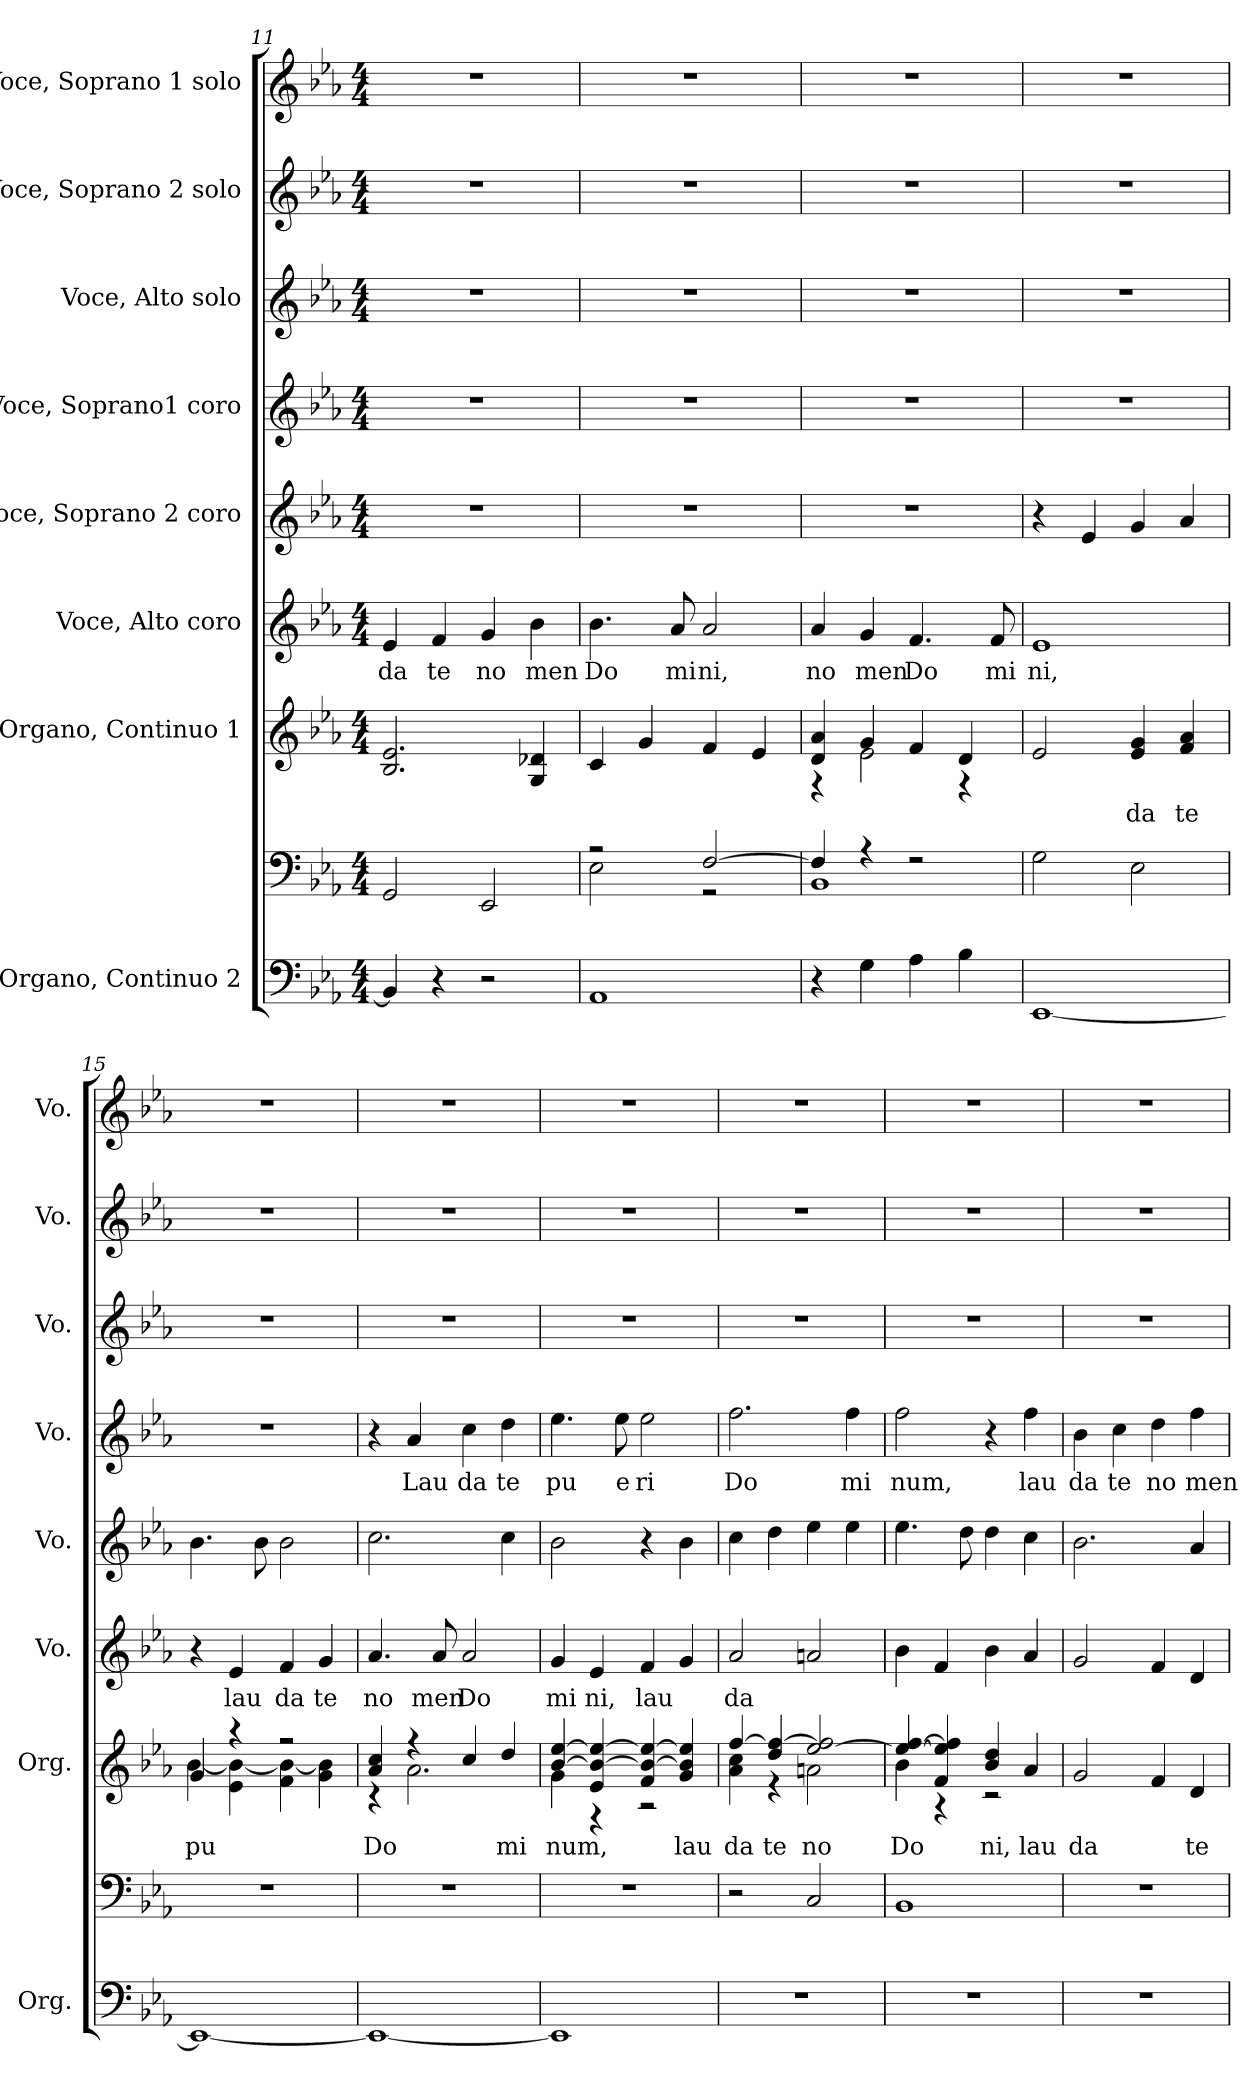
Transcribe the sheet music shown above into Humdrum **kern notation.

**kern	**kern	**kern	**text	**kern	**text	**kern	**kern	**text	**kern	**kern	**kern
*part8	*part8	*part7	*part7	*part6	*part6	*part5	*part4	*part4	*part3	*part2	*part1
*staff9	*staff8	*staff7	*staff7	*staff6	*staff6	*staff5	*staff4	*staff4	*staff3	*staff2	*staff1
*I"Organo, Continuo 2	*	*I"Organo, Continuo 1	*	*I"Voce, Alto coro	*	*I"Voce, Soprano 2 coro	*I"Voce, Soprano1  coro	*	*I"Voce, Alto solo	*I"Voce, Soprano 2 solo	*I"Voce, Soprano 1 solo
*I'Org.	*	*I'Org.	*	*I'Vo.	*	*I'Vo.	*I'Vo.	*	*I'Vo.	*I'Vo.	*I'Vo.
*clefF4	*clefF4	*clefG2	*	*clefG2	*	*clefG2	*clefG2	*	*clefG2	*clefG2	*clefG2
*k[b-e-a-]	*k[b-e-a-]	*k[b-e-a-]	*	*k[b-e-a-]	*	*k[b-e-a-]	*k[b-e-a-]	*	*k[b-e-a-]	*k[b-e-a-]	*k[b-e-a-]
*M4/4	*M4/4	*M4/4	*	*M4/4	*	*M4/4	*M4/4	*	*M4/4	*M4/4	*M4/4
=11	=11	=11	=11	=11	=11	=11	=11	=11	=11	=11	=11
!	!	!	!	!	!LO:LY:b	!	!	!	!	!	!
4BB-/]	2GG/	2.B-/ 2.e-/	.	4e-/	da	1r	1r	.	1r	1r	1r
!	!	!	!	!	!LO:LY:b	!	!	!	!	!	!
4r	.	.	.	4f/	te	.	.	.	.	.	.
!	!	!	!	!	!LO:LY:b	!	!	!	!	!	!
2r	2EE-/	.	.	4g/	no	.	.	.	.	.	.
!	!	!	!	!	!LO:LY:b	!	!	!	!	!	!
.	.	4G/ 4d-X/	.	4b-\	men	.	.	.	.	.	.
=12	=12	=12	=12	=12	=12	=12	=12	=12	=12	=12	=12
*	*^	*	*	*	*	*	*	*	*	*	*
!	!	!	!	!	!	!LO:LY:b	!	!	!	!	!	!
1AA-	2r	2E-\	4c/	.	4.b-\	Do	1r	1r	.	1r	1r	1r
.	.	.	4g/	.	.	.	.	.	.	.	.	.
!	!	!	!	!	!	!LO:LY:b	!	!	!	!	!	!
.	.	.	.	.	8a-/	mi	.	.	.	.	.	.
!	!	!	!	!	!	!LO:LY:b	!	!	!	!	!	!
.	[2F/	2r	4f/	.	2a-/	ni,	.	.	.	.	.	.
.	.	.	4e-/	.	.	.	.	.	.	.	.	.
!!LO:PB:g=z
=13	=13	=13	=13	=13	=13	=13	=13	=13	=13	=13	=13	=13
*	*	*	*^	*	*	*	*	*	*	*	*	*
!	!	!	!	!	!	!	!LO:LY:b	!	!	!	!	!	!
4r	4F/]	1BB-	4d/ 4a-/	4r	.	4a-/	no	1r	1r	.	1r	1r	1r
!	!	!	!	!	!	!	!LO:LY:b	!	!	!	!	!	!
4G\	4r	.	4g/	2e-\	.	4g/	men	.	.	.	.	.	.
!	!	!	!	!	!	!	!LO:LY:b	!	!	!	!	!	!
4A-\	2r	.	4f/	.	.	4.f/	Do	.	.	.	.	.	.
4B-\	.	.	4d/	4r	.	.	.	.	.	.	.	.	.
!	!	!	!	!	!	!	!LO:LY:b	!	!	!	!	!	!
.	.	.	.	.	.	8f/	mi	.	.	.	.	.	.
*	*v	*v	*	*	*	*	*	*	*	*	*	*	*
*	*	*v	*v	*	*	*	*	*	*	*	*	*
=14	=14	=14	=14	=14	=14	=14	=14	=14	=14	=14	=14
!	!	!	!	!	!LO:LY:b	!	!	!	!	!	!
[1EE-	2G\	2e-/	.	1e-	ni,	4r	1r	.	1r	1r	1r
.	.	.	.	.	.	4e-/	.	.	.	.	.
!	!	!	!LO:LY:b	!	!	!	!	!	!	!	!
.	2E-\	4e-/ 4g/	da	.	.	4g/	.	.	.	.	.
!	!	!	!LO:LY:b	!	!	!	!	!	!	!	!
.	.	4f/ 4a-/	te	.	.	4a-/	.	.	.	.	.
=15	=15	=15	=15	=15	=15	=15	=15	=15	=15	=15	=15
!	!	!	!LO:LY:b	!	!	!	!	!	!	!	!
*	*	*^	*	*	*	*	*	*	*	*	*
1EE-_	1r	4g/	[4b-\	pu	4r	.	4.b-\	1r	.	1r	1r	1r
!	!	!	!	!	!	!LO:LY:b	!	!	!	!	!	!
.	.	4r	4e-\ 4b-\_	.	4e-/	lau	.	.	.	.	.	.
.	.	.	.	.	.	.	8b-\	.	.	.	.	.
!	!	!	!	!	!	!LO:LY:b	!	!	!	!	!	!
.	.	2r	4f\ 4b-\_	.	4f/	da	2b-\	.	.	.	.	.
!	!	!	!	!	!	!LO:LY:b	!	!	!	!	!	!
.	.	.	4g\ 4b-\]	.	4g/	te	.	.	.	.	.	.
=16	=16	=16	=16	=16	=16	=16	=16	=16	=16	=16	=16	=16
!	!	!	!	!LO:LY:b	!	!LO:LY:b	!	!	!	!	!	!
1EE-_	1r	4a-/ 4cc/	4r	Do	4.a-/	no	2.cc\	4r	.	1r	1r	1r
!	!	!	!	!	!	!	!	!	!LO:LY:b	!	!	!
.	.	4r	2.a-\	.	.	.	.	4a-/	Lau	.	.	.
!	!	!	!	!	!	!LO:LY:b	!	!	!	!	!	!
.	.	.	.	.	8a-/	men	.	.	.	.	.	.
!	!	!	!	!	!	!LO:LY:b	!	!	!LO:LY:b	!	!	!
.	.	4cc/	.	.	2a-/	Do	.	4cc\	da	.	.	.
!	!	!	!	!LO:LY:b	!	!	!	!	!LO:LY:b	!	!	!
.	.	4dd/	.	mi	.	.	4cc\	4dd\	te	.	.	.
=17	=17	=17	=17	=17	=17	=17	=17	=17	=17	=17	=17	=17
!	!	!	!	!LO:LY:b	!	!LO:LY:b	!	!	!LO:LY:b	!	!	!
1EE-]	1r	[4b-/ [4ee-/	4g\	num,	4g/	mi	2b-\	4.ee-\	pu	1r	1r	1r
!	!	!	!	!	!	!LO:LY:b	!	!	!	!	!	!
.	.	4e-/ 4b-/_ 4ee-/_	4r	.	4e-/	ni,	.	.	.	.	.	.
!	!	!	!	!	!	!	!	!	!LO:LY:b	!	!	!
.	.	.	.	.	.	.	.	8ee-\	e	.	.	.
!	!	!	!	!	!	!LO:LY:b	!	!	!LO:LY:b	!	!	!
.	.	4f/ 4b-/_ 4ee-/_	2r	.	4f/	lau	4r	2ee-\	ri	.	.	.
!	!	!	!	!LO:LY:b	!	!	!	!	!	!	!	!
.	.	4g/ 4b-/] 4ee-/]	.	lau	4g/	.	4b-\	.	.	.	.	.
=18	=18	=18	=18	=18	=18	=18	=18	=18	=18	=18	=18	=18
!	!	!	!	!LO:LY:b	!	!LO:LY:b	!	!	!LO:LY:b	!	!	!
1r	2r	[4ff/	4a-\ 4cc\	da	2a-/	da	4cc\	2.ff\	Do	1r	1r	1r
!	!	!	!	!LO:LY:b	!	!	!	!	!	!	!	!
.	.	4dd/ 4ff/_	4r	te	.	.	4dd\	.	.	.	.	.
!	!	!	!	!LO:LY:b	!	!	!	!	!	!	!	!
.	2C/	[2ee-/ 2ff/]	2an\	no	2an/	.	4ee-\	.	.	.	.	.
!	!	!	!	!	!	!	!	!	!LO:LY:b	!	!	!
.	.	.	.	.	.	.	4ee-\	4ff\	mi	.	.	.
!!LO:PB:g=z
=19	=19	=19	=19	=19	=19	=19	=19	=19	=19	=19	=19	=19
!	!	!	!	!LO:LY:b	!	!	!	!	!LO:LY:b	!	!	!
1r	1BB-	4ee-/_ [4ff/	4b-\	Do	4b-\	.	4.ee-\	2ff\	num,	1r	1r	1r
.	.	4f/ 4ee-/] 4ff/]	4r	.	4f/	.	.	.	.	.	.	.
.	.	.	.	.	.	.	8dd\	.	.	.	.	.
!	!	!	!	!LO:LY:b	!	!	!	!	!	!	!	!
.	.	4b-/ 4dd/	2r	ni,	4b-\	.	4dd\	4r	.	.	.	.
!	!	!	!	!LO:LY:b	!	!	!	!	!LO:LY:b	!	!	!
.	.	4a-/	.	lau	4a-/	.	4cc\	4ff\	lau	.	.	.
*	*	*v	*v	*	*	*	*	*	*	*	*	*
=20	=20	=20	=20	=20	=20	=20	=20	=20	=20	=20	=20
!	!	!	!LO:LY:b	!	!	!	!	!LO:LY:b	!	!	!
1r	1r	2g/	da	2g/	.	2.b-\	4b-\	da	1r	1r	1r
!	!	!	!	!	!	!	!	!LO:LY:b	!	!	!
.	.	.	.	.	.	.	4cc\	te	.	.	.
!	!	!	!	!	!	!	!	!LO:LY:b	!	!	!
.	.	4f/	.	4f/	.	.	4dd\	no	.	.	.
!	!	!	!LO:LY:b	!	!	!	!	!LO:LY:b	!	!	!
.	.	4d/	te	4d/	.	4a-/	4ff\	men	.	.	.
=	=	=	=	=	=	=	=	=	=	=	=
*-	*-	*-	*-	*-	*-	*-	*-	*-	*-	*-	*-
